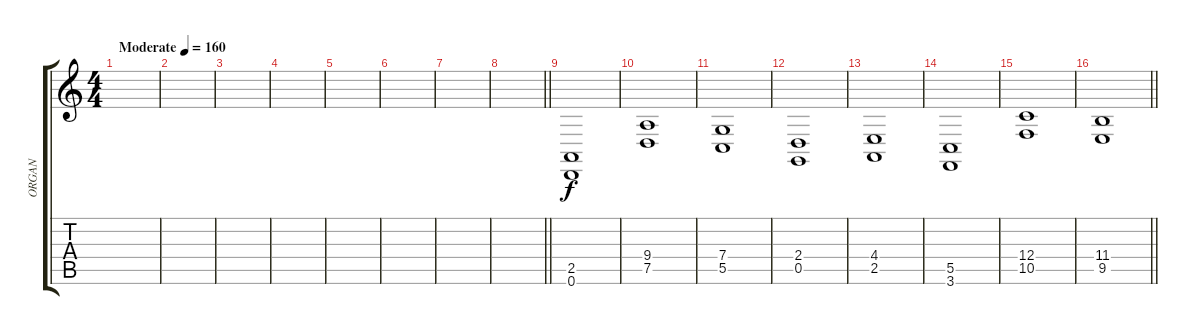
\track ("ORGAN" "ORGAN") {instrument churchorgan}
\staff {score tabs}
\tuning (D4 A3 F3 C3 G2 D2) {hide}
\ts (4 4)
\tempo (160 "Moderate")
\clef g2
\ks c
|
|
|
|
|
|
|
\barLineRight lightlight
|
(2.5 0.6).1 |
(9.4 7.5).1 |
(7.4 5.5).1 |
(2.4 0.5).1 |
(4.4 2.5).1 |
(5.5 3.6).1 |
(12.4 10.5).1 |
\barLineRight lightlight
(11.4 9.5).1
